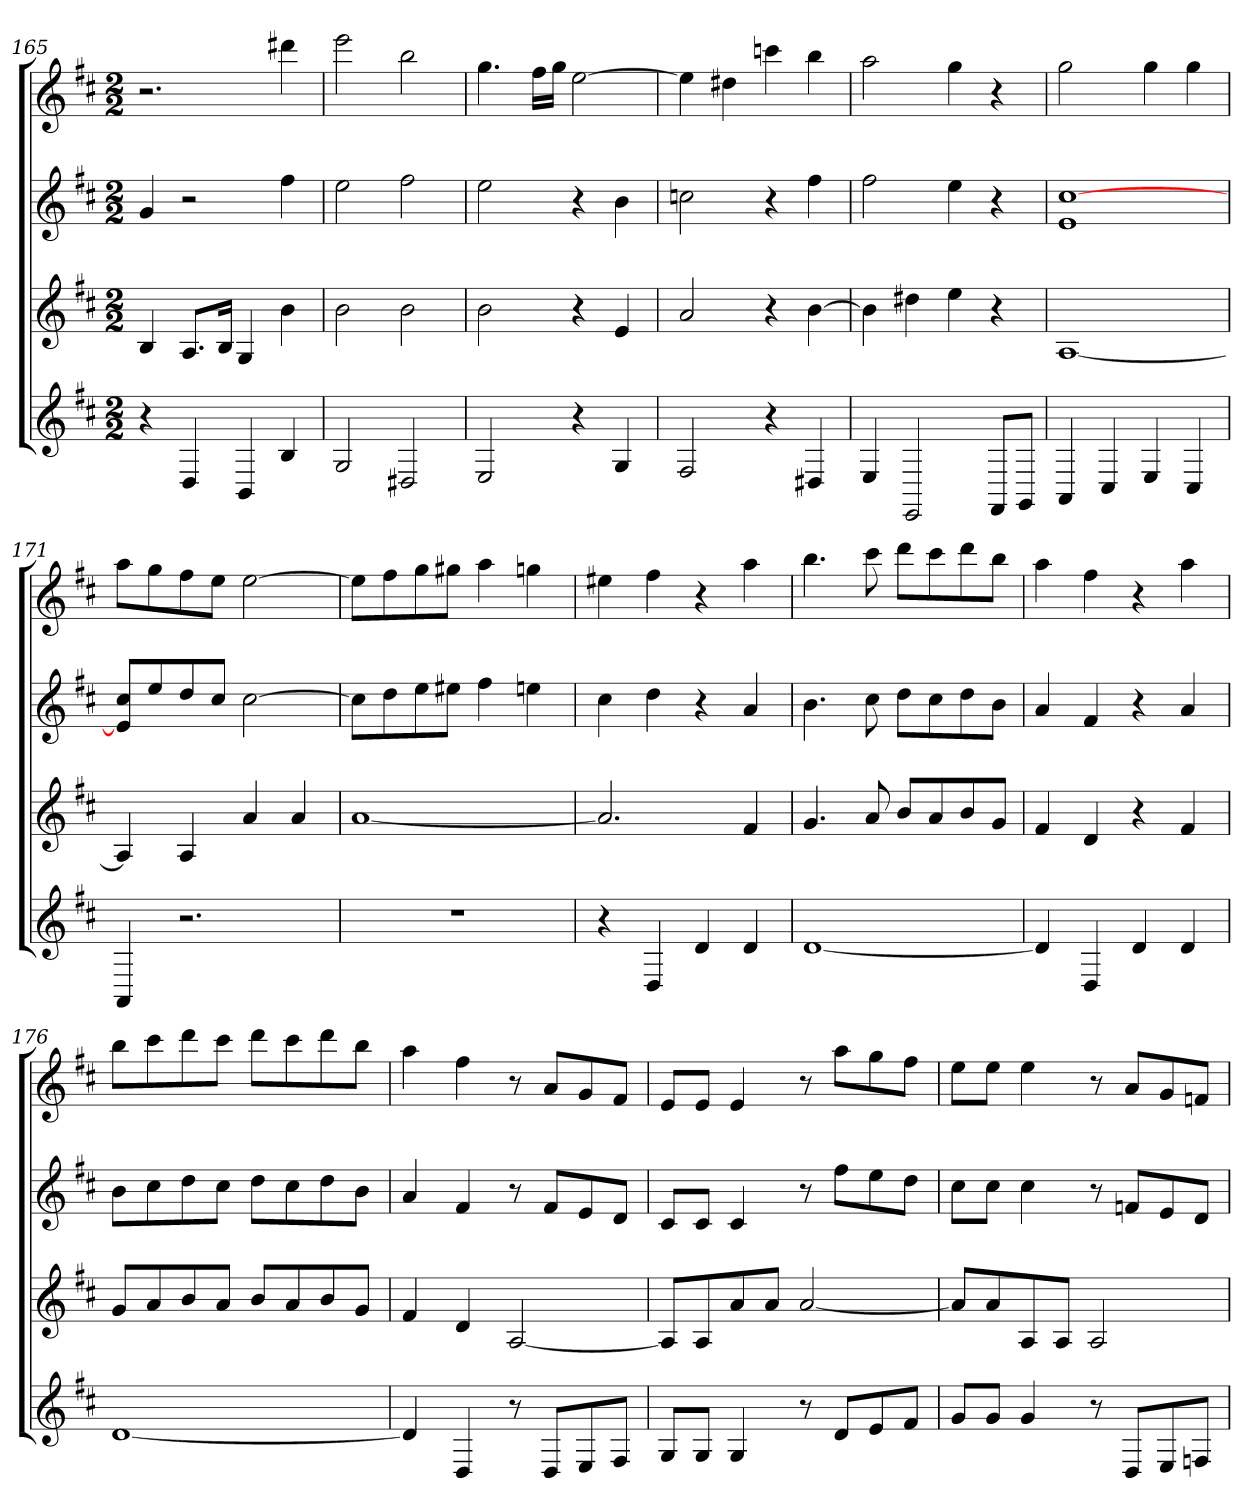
**kern	**kern	**kern	**kern
*part4	*part3	*part2	*part1
*staff4	*staff3	*staff2	*staff1
*k[f#c#]	*k[f#c#]	*k[f#c#]	*k[f#c#]
*D:	*D:	*D:	*D:
*M2/2	*M2/2	*M2/2	*M2/2
=165	=165	=165	=165
4r	4B	4g	2.r
4D	8.AL	2r	.
.	16BJk	.	.
4BB	4G	.	.
4B	4b	4ff#	4ddd#X
=166	=166	=166	=166
2G	2b	2ee	2eee
2D#X	2b	2ff#	2bb
=167	=167	=167	=167
2E	2b	2ee	4.gg
.	.	.	16ff#LL
.	.	.	16ggJJ
4r	4r	4r	[2ee
4G	4e	4b	.
=168	=168	=168	=168
2F#	2a	2ccn	4ee]
.	.	.	4dd#X
4r	4r	4r	4cccn
4D#X	[4b	4ff#	4bb
=169	=169	=169	=169
4E	4b]	2ff#	2aa
2EE	4dd#X	.	.
.	4ee	4ee	4gg
8FF#L	4r	4r	4r
8GGJ	.	.	.
=170	=170	=170	=170
4AA	[1A	1e [1cc#	2gg
4C#	.	.	.
4E	.	.	4gg
4C#	.	.	4gg
=171	=171	=171	=171
4AA	4A]	8e] 8cc#L	8aaL
.	.	8ee	8gg
2.r	4A	8dd	8ff#
.	.	8cc#J	8eeJ
.	4a	[2cc#	[2ee
.	4a	.	.
=172	=172	=172	=172
1r	[1a	8cc#L]	8eeL]
.	.	8dd	8ff#
.	.	8ee	8gg
.	.	8ee#XJ	8gg#XJ
.	.	4ff#	4aa
.	.	4een	4ggn
=173	=173	=173	=173
4r	2.a]	4cc#	4ee#X
4D	.	4dd	4ff#
4d	.	4r	4r
4d	4f#	4a	4aa
=174	=174	=174	=174
[1d	4.g	4.b	4.bb
.	8a	8cc#	8ccc#
.	8bL	8ddL	8dddL
.	8a	8cc#	8ccc#
.	8b	8dd	8ddd
.	8gJ	8bJ	8bbJ
=175	=175	=175	=175
4d]	4f#	4a	4aa
4D	4d	4f#	4ff#
4d	4r	4r	4r
4d	4f#	4a	4aa
=176	=176	=176	=176
[1d	8gL	8bL	8bbL
.	8a	8cc#	8ccc#
.	8b	8dd	8ddd
.	8aJ	8cc#J	8ccc#J
.	8bL	8ddL	8dddL
.	8a	8cc#	8ccc#
.	8b	8dd	8ddd
.	8gJ	8bJ	8bbJ
=177	=177	=177	=177
4d]	4f#	4a	4aa
4D	4d	4f#	4ff#
8r	[2A	8r	8r
8DL	.	8f#L	8aL
8E	.	8e	8g
8F#J	.	8dJ	8f#J
=178	=178	=178	=178
8GL	8AL]	8c#L	8eL
8GJ	8A	8c#J	8eJ
4G	8a	4c#	4e
.	8aJ	.	.
8r	[2a	8r	8r
8dL	.	8ff#L	8aaL
8e	.	8ee	8gg
8f#J	.	8ddJ	8ff#J
=179	=179	=179	=179
8gL	8aL]	8cc#L	8eeL
8gJ	8a	8cc#J	8eeJ
4g	8A	4cc#	4ee
.	8AJ	.	.
8r	2A	8r	8r
8DL	.	8fnL	8aL
8E	.	8e	8g
8FnJ	.	8dJ	8fnJ
=	=	=	=
*-	*-	*-	*-
